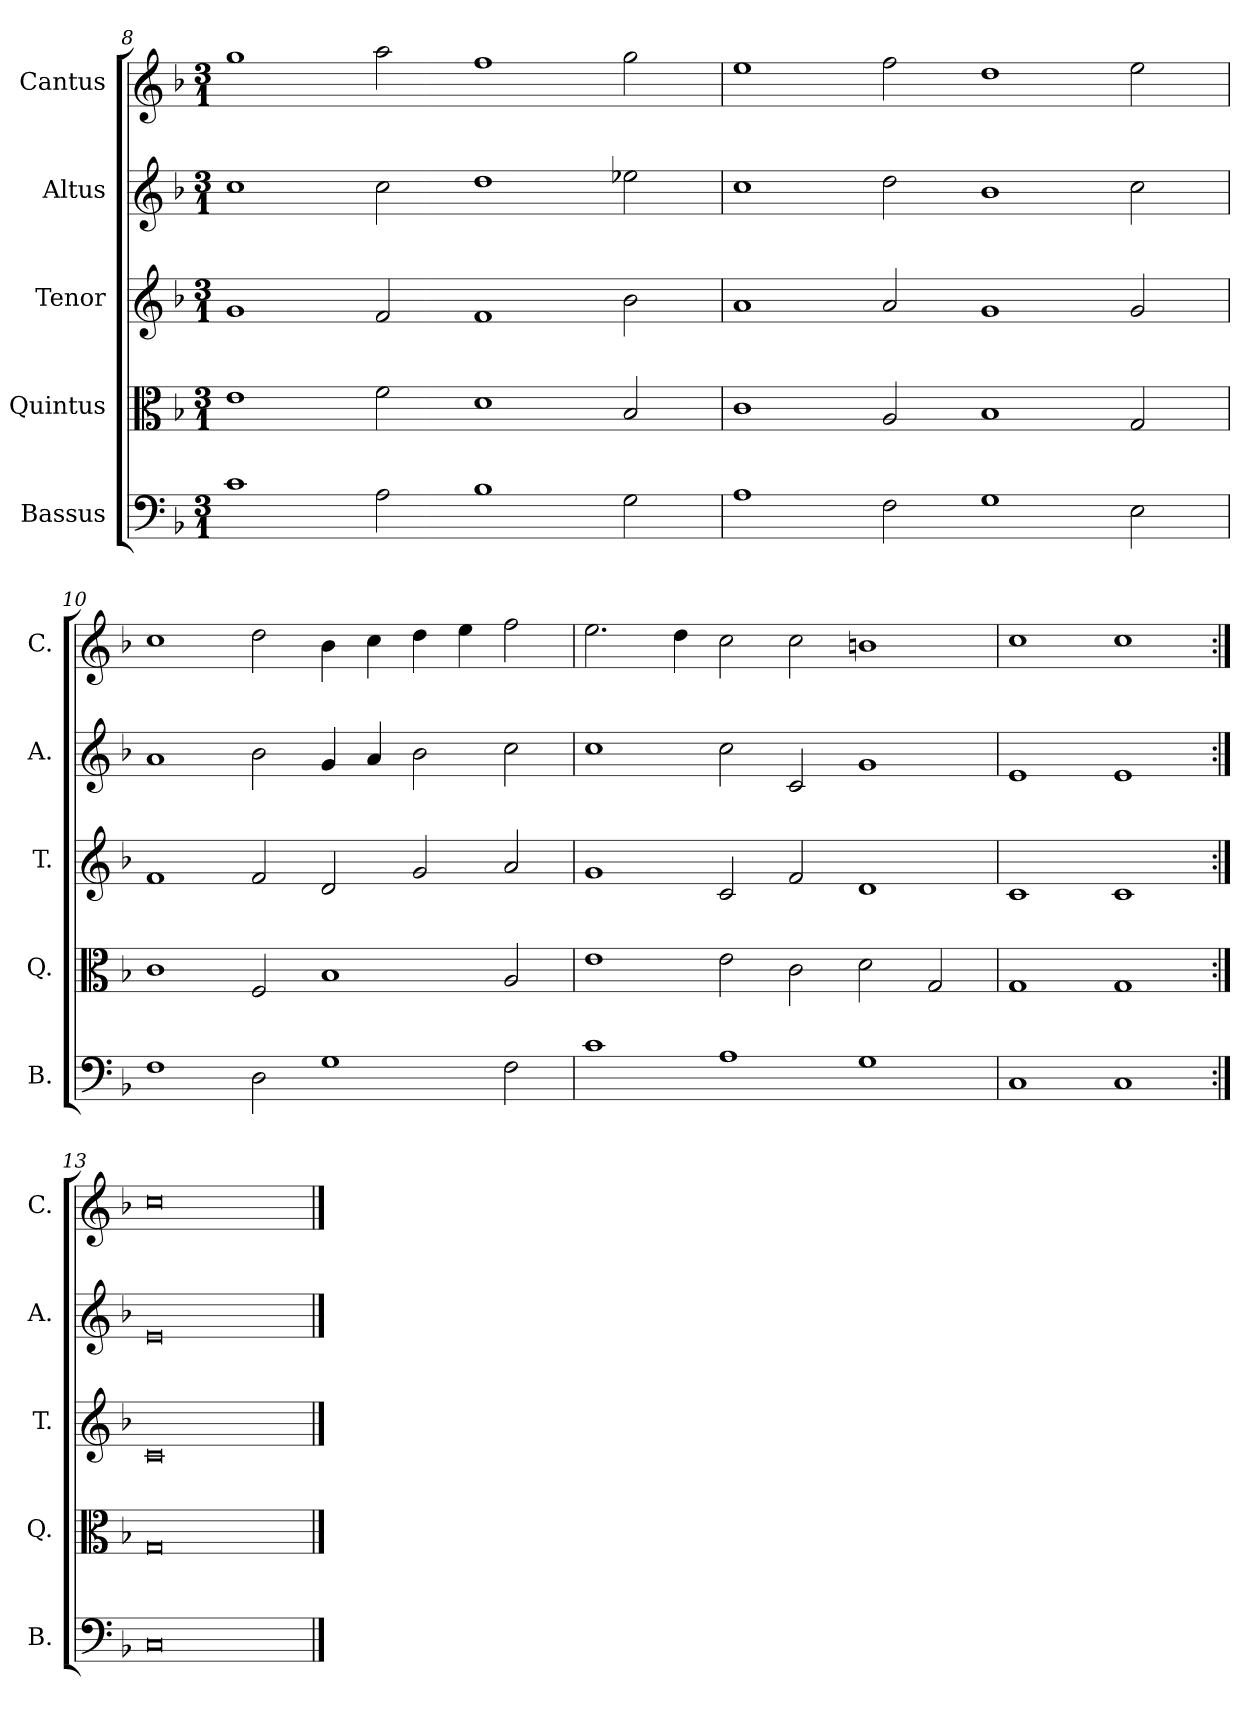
**kern	**kern	**kern	**kern	**kern
*part5	*part4	*part3	*part2	*part1
*staff5	*staff4	*staff3	*staff2	*staff1
*I"Bassus	*I"Quintus	*I"Tenor	*I"Altus	*I"Cantus
*I'B.	*I'Q.	*I'T.	*I'A.	*I'C.
*clefF4	*clefC3	*clefG2	*clefG2	*clefG2
*k[b-]	*k[b-]	*k[b-]	*k[b-]	*k[b-]
*F:	*F:	*F:	*F:	*F:
*M3/1	*M3/1	*M3/1	*M3/1	*M3/1
=8	=8	=8	=8	=8
1c\	1e\	1g/	1cc\	1gg\
2A\	2f\	2f/	2cc\	2aa\
1B-\	1d\	1f/	1dd\	1ff\
2G\	2B-/	2b-\	2ee-X\	2gg\
=9	=9	=9	=9	=9
1A\	1c\	1a/	1cc\	1ee\
2F\	2A/	2a/	2dd\	2ff\
1G\	1B-/	1g/	1b-\	1dd\
2E\	2G/	2g/	2cc\	2ee\
=10	=10	=10	=10	=10
1F\	1c\	1f/	1a/	1cc\
2D\	2F/	2f/	2b-\	2dd\
1G\	1B-/	2d/	4g/	4b-\
.	.	.	4a/	4cc\
.	.	2g/	2b-\	4dd\
.	.	.	.	4ee\
2F\	2A/	2a/	2cc\	2ff\
=11	=11	=11	=11	=11
1c\	1e\	1g/	1cc\	2.ee\
.	.	.	.	4dd\
1A\	2e\	2c/	2cc\	2cc\
.	2c\	2f/	2c/	2cc\
1G\	2d\	1d/	1g/	1bn\
.	2G/	.	.	.
=12	=12	=12	=12	=12
1C/	1G/	1c/	1e/	1cc\
1C/	1G/	1c/	1e/	1cc\
=13:|!	=13:|!	=13:|!	=13:|!	=13:|!
0C/	0G/	0c/	0e/	0cc\
==	==	==	==	==
*-	*-	*-	*-	*-
